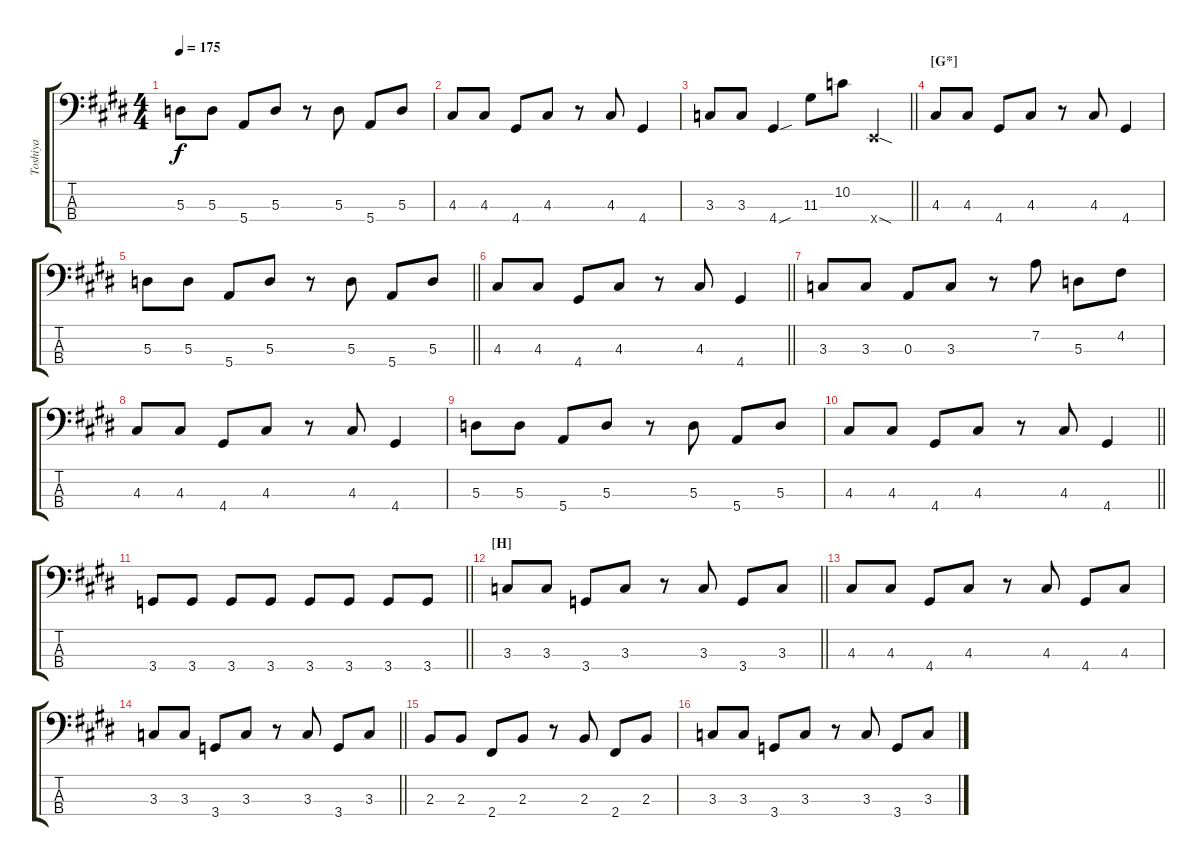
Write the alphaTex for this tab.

\track ("Toshiya" "Toshiya") {instrument electricbasspick}
\staff {score tabs}
\tuning (G2 D2 A1 E1) {hide}
\ts (4 4)
\tempo 175
\clef f4
\ks c#minor
5.3.8{dy f} 5.3.8 5.4.8 5.3.8 r.8 5.3.8 5.4.8 5.3.8 |
4.3.8 4.3.8 4.4.8 4.3.8 r.8 4.3.8 4.4.4 |
\barLineRight lightlight
3.3.8 3.3.8 4.4{sou}.4 11.3.8 10.2.8 0.4{sod x}.4 |
\section ("" "[G*]")
4.3.8 4.3.8 4.4.8 4.3.8 r.8 4.3.8 4.4.4 |
\barLineRight lightlight
5.3.8 5.3.8 5.4.8 5.3.8 r.8 5.3.8 5.4.8 5.3.8 |
\barLineRight lightlight
4.3.8 4.3.8 4.4.8 4.3.8 r.8 4.3.8 4.4.4 |
3.3.8 3.3.8 0.3.8 3.3.8 r.8 7.2.8 5.3.8 4.2.8 |
4.3.8 4.3.8 4.4.8 4.3.8 r.8 4.3.8 4.4.4 |
5.3.8 5.3.8 5.4.8 5.3.8 r.8 5.3.8 5.4.8 5.3.8 |
\barLineRight lightlight
4.3.8 4.3.8 4.4.8 4.3.8 r.8 4.3.8 4.4.4 |
\barLineRight lightlight
3.4.8 3.4.8 3.4.8 3.4.8 3.4.8 3.4.8 3.4.8 3.4.8 |
\section ("" "[H]")
\barLineRight lightlight
3.3.8 3.3.8 3.4.8 3.3.8 r.8 3.3.8 3.4.8 3.3.8 |
4.3.8 4.3.8 4.4.8 4.3.8 r.8 4.3.8 4.4.8 4.3.8 |
\barLineRight lightlight
3.3.8 3.3.8 3.4.8 3.3.8 r.8 3.3.8 3.4.8 3.3.8 |
2.3.8 2.3.8 2.4.8 2.3.8 r.8 2.3.8 2.4.8 2.3.8 |
3.3.8 3.3.8 3.4.8 3.3.8 r.8 3.3.8 3.4.8 3.3.8
